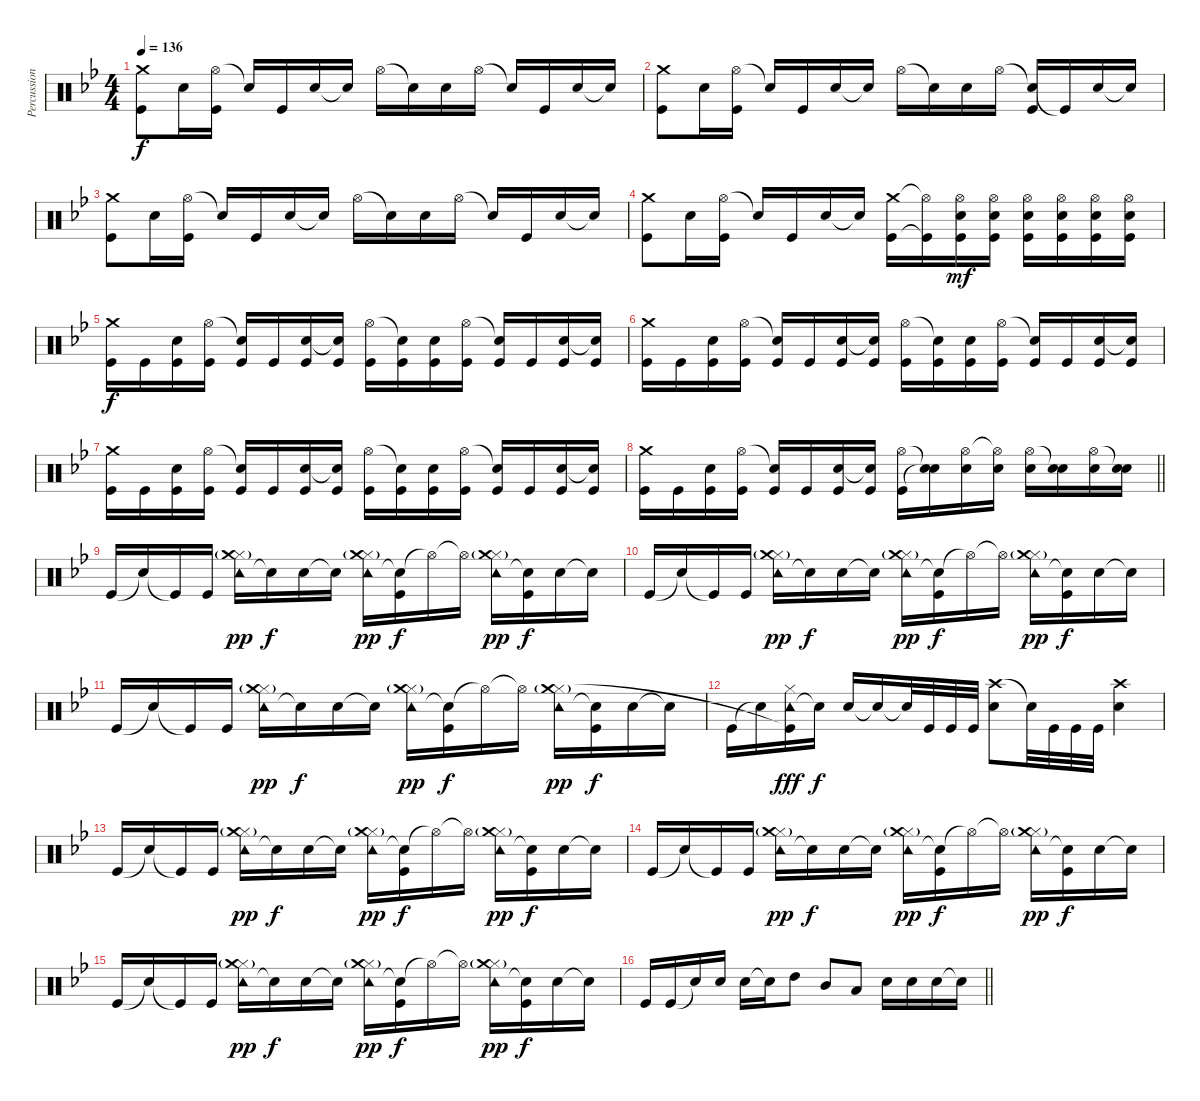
\track ("Percussions" "Percussion") {instrument percussion}
\staff {score}
\articulation defaults
\ts (4 4)
\tempo 136
\clef neutral
\ks bb
("Crash medium (hit)" "Kick (hit)").8{dy f} "Electric Snare (hit)".16 ("Hi-Hat (open)" "Kick (hit)").16 "Snare (hit)"{t}.16 "Kick (hit)".16 "Electric Snare (hit)".16 "Snare (hit)"{t}.16 "Hi-Hat (open)".16 "Snare (hit)"{t}.16 "Electric Snare (hit)".16 "Hi-Hat (open)".16 "Snare (hit)"{t}.16 "Kick (hit)".16 "Electric Snare (hit)".16 "Snare (hit)"{t}.16 |
("Crash medium (hit)" "Kick (hit)").8 "Electric Snare (hit)".16 ("Hi-Hat (open)" "Kick (hit)").16 "Snare (hit)"{t}.16 "Kick (hit)".16 "Electric Snare (hit)".16 "Snare (hit)"{t}.16 "Hi-Hat (open)".16 "Snare (hit)"{t}.16 "Electric Snare (hit)".16 "Hi-Hat (open)".16 ("Snare (hit)"{t} "Kick (hit)").16 "Kick (hit)"{t}.16 "Electric Snare (hit)".16 "Snare (hit)"{t}.16 |
("Crash medium (hit)" "Kick (hit)").8 "Electric Snare (hit)".16 ("Hi-Hat (open)" "Kick (hit)").16 "Snare (hit)"{t}.16 "Kick (hit)".16 "Electric Snare (hit)".16 "Snare (hit)"{t}.16 "Hi-Hat (open)".16 "Snare (hit)"{t}.16 "Electric Snare (hit)".16 "Hi-Hat (open)".16 "Snare (hit)"{t}.16 "Kick (hit)".16 "Electric Snare (hit)".16 "Snare (hit)"{t}.16 |
("Crash medium (hit)" "Kick (hit)").8 "Electric Snare (hit)".16 ("Hi-Hat (open)" "Kick (hit)").16 "Snare (hit)"{t}.16 "Kick (hit)".16 "Electric Snare (hit)".16 "Snare (hit)"{t}.16 ("Crash medium (hit)" "Kick (hit)").16 ("Hi-Hat (open)"{t} "Kick (hit)"{t}).16 ("Hi-Hat (open)" "Electric Snare (hit)" "Kick (hit)").16{dy mf} ("Hi-Hat (open)" "Electric Snare (hit)" "Kick (hit)").16 ("Hi-Hat (open)" "Electric Snare (hit)" "Kick (hit)").16 ("Hi-Hat (open)" "Electric Snare (hit)" "Kick (hit)").16 ("Hi-Hat (open)" "Electric Snare (hit)" "Kick (hit)").16 ("Hi-Hat (open)" "Electric Snare (hit)" "Kick (hit)").16 |
("Crash medium (hit)" "Kick (hit)").16{dy f} "Kick (hit)".16 ("Electric Snare (hit)" "Kick (hit)").16 ("Hi-Hat (open)" "Kick (hit)").16 ("Snare (hit)"{t} "Kick (hit)").16 "Kick (hit)".16 ("Electric Snare (hit)" "Kick (hit)").16 ("Snare (hit)"{t} "Kick (hit)").16 ("Hi-Hat (open)" "Kick (hit)").16 ("Snare (hit)"{t} "Kick (hit)").16 ("Electric Snare (hit)" "Kick (hit)").16 ("Hi-Hat (open)" "Kick (hit)").16 ("Snare (hit)"{t} "Kick (hit)").16 "Kick (hit)".16 ("Electric Snare (hit)" "Kick (hit)").16 ("Snare (hit)"{t} "Kick (hit)").16 |
("Crash medium (hit)" "Kick (hit)").16 "Kick (hit)".16 ("Electric Snare (hit)" "Kick (hit)").16 ("Hi-Hat (open)" "Kick (hit)").16 ("Snare (hit)"{t} "Kick (hit)").16 "Kick (hit)".16 ("Electric Snare (hit)" "Kick (hit)").16 ("Snare (hit)"{t} "Kick (hit)").16 ("Hi-Hat (open)" "Kick (hit)").16 ("Snare (hit)"{t} "Kick (hit)").16 ("Electric Snare (hit)" "Kick (hit)").16 ("Hi-Hat (open)" "Kick (hit)").16 ("Snare (hit)"{t} "Kick (hit)").16 "Kick (hit)".16 ("Electric Snare (hit)" "Kick (hit)").16 ("Snare (hit)"{t} "Kick (hit)").16 |
("Crash medium (hit)" "Kick (hit)").16 "Kick (hit)".16 ("Electric Snare (hit)" "Kick (hit)").16 ("Hi-Hat (open)" "Kick (hit)").16 ("Snare (hit)"{t} "Kick (hit)").16 "Kick (hit)".16 ("Electric Snare (hit)" "Kick (hit)").16 ("Snare (hit)"{t} "Kick (hit)").16 ("Hi-Hat (open)" "Kick (hit)").16 ("Snare (hit)"{t} "Kick (hit)").16 ("Electric Snare (hit)" "Kick (hit)").16 ("Hi-Hat (open)" "Kick (hit)").16 ("Snare (hit)"{t} "Kick (hit)").16 "Kick (hit)".16 ("Electric Snare (hit)" "Kick (hit)").16 ("Snare (hit)"{t} "Kick (hit)").16 |
\barLineRight lightlight
("Crash medium (hit)" "Kick (hit)").16 "Kick (hit)".16 ("Electric Snare (hit)" "Kick (hit)").16 ("Hi-Hat (open)" "Kick (hit)").16 ("Snare (hit)"{t} "Kick (hit)").16 "Kick (hit)".16 ("Electric Snare (hit)" "Kick (hit)").16 ("Snare (hit)"{t} "Kick (hit)").16 ("Hi-Hat (open)" "Kick (hit)").16 ("Snare (hit)"{t} "Snare (hit)"{t}).16 ("Hi-Hat (open)" "Electric Snare (hit)").16 ("Hi-Hat (open)"{t} "Electric Snare (hit)").16 ("Hi-Hat (open)" "Electric Snare (hit)").16 ("Snare (hit)"{t} "Electric Snare (hit)").16 ("Hi-Hat (open)" "Electric Snare (hit)").16 ("Snare (hit)"{t} "Electric Snare (hit)").16 |
"Kick (hit)".16 "Snare (hit)"{t}.16 "Kick (hit)"{t}.16 "Kick (hit)".16 ("Tambourine (hit)" "Hi-Hat (closed)" "Crash medium (hit)"{g}).16{dy pp} "Snare (hit)"{t}.16{dy f} "Electric Snare (hit)".16 "Snare (hit)"{t}.16 ("Tambourine (hit)" "Hi-Hat (closed)" "Crash medium (hit)"{g}).16{dy pp} ("Snare (hit)"{t} "Kick (hit)").16{dy f} "Hi-Hat (open)"{t}.16 "Hi-Hat (open)"{t}.16 ("Tambourine (hit)" "Hi-Hat (closed)" "Crash medium (hit)"{g}).16{dy pp} ("Snare (hit)"{t} "Kick (hit)").16{dy f} "Electric Snare (hit)".16 "Snare (hit)"{t}.16 |
"Kick (hit)".16 "Snare (hit)"{t}.16 "Kick (hit)"{t}.16 "Kick (hit)".16 ("Tambourine (hit)" "Hi-Hat (closed)" "Crash medium (hit)"{g}).16{dy pp} "Snare (hit)"{t}.16{dy f} "Electric Snare (hit)".16 "Snare (hit)"{t}.16 ("Tambourine (hit)" "Hi-Hat (closed)" "Crash medium (hit)"{g}).16{dy pp} ("Snare (hit)"{t} "Kick (hit)").16{dy f} "Hi-Hat (open)"{t}.16 "Hi-Hat (open)"{t}.16 ("Tambourine (hit)" "Hi-Hat (closed)" "Crash medium (hit)"{g}).16{dy pp} ("Snare (hit)"{t} "Kick (hit)").16{dy f} "Electric Snare (hit)".16 "Snare (hit)"{t}.16 |
"Kick (hit)".16 "Snare (hit)"{t}.16 "Kick (hit)"{t}.16 "Kick (hit)".16 ("Tambourine (hit)" "Hi-Hat (closed)" "Crash medium (hit)"{g}).16{dy pp} "Snare (hit)"{t}.16{dy f} "Electric Snare (hit)".16 "Snare (hit)"{t}.16 ("Tambourine (hit)" "Hi-Hat (closed)" "Crash medium (hit)"{g}).16{dy pp} ("Snare (hit)"{t} "Kick (hit)").16{dy f} "Hi-Hat (open)"{t}.16 "Hi-Hat (open)"{t}.16 ("Tambourine (hit)" "Hi-Hat (closed)" "Crash medium (hit)"{g}).16{dy pp} ("Snare (hit)"{t} "Kick (hit)").16{dy f} "Electric Snare (hit)".16 "Snare (hit)"{t}.16 |
"Kick (hit)".16 "Snare (hit)"{t}.16 ("Tambourine (hit)" "Hi-Hat (closed)" "Kick (hit)"{t}).16{dy fff} "Snare (hit)"{t}.16{dy f} "Electric Snare (hit)".16 "Snare (hit)"{t}.16 "Snare (hit)"{t}.32 "Kick (hit)".32 "Kick (hit)".32 "Kick (hit)".32 ("Crash high (hit)" "Electric Snare (hit)").8 "Snare (hit)"{t}.32 "Kick (hit)".32 "Kick (hit)".32 "Kick (hit)".32 ("Crash high (hit)" "Electric Snare (hit)").4 |
"Kick (hit)".16 "Snare (hit)"{t}.16 "Kick (hit)"{t}.16 "Kick (hit)".16 ("Tambourine (hit)" "Hi-Hat (closed)" "Crash medium (hit)"{g}).16{dy pp} "Snare (hit)"{t}.16{dy f} "Electric Snare (hit)".16 "Snare (hit)"{t}.16 ("Tambourine (hit)" "Hi-Hat (closed)" "Crash medium (hit)"{g}).16{dy pp} ("Snare (hit)"{t} "Kick (hit)").16{dy f} "Hi-Hat (open)"{t}.16 "Hi-Hat (open)"{t}.16 ("Tambourine (hit)" "Hi-Hat (closed)" "Crash medium (hit)"{g}).16{dy pp} ("Snare (hit)"{t} "Kick (hit)").16{dy f} "Electric Snare (hit)".16 "Snare (hit)"{t}.16 |
"Kick (hit)".16 "Snare (hit)"{t}.16 "Kick (hit)"{t}.16 "Kick (hit)".16 ("Tambourine (hit)" "Hi-Hat (closed)" "Crash medium (hit)"{g}).16{dy pp} "Snare (hit)"{t}.16{dy f} "Electric Snare (hit)".16 "Snare (hit)"{t}.16 ("Tambourine (hit)" "Hi-Hat (closed)" "Crash medium (hit)"{g}).16{dy pp} ("Snare (hit)"{t} "Kick (hit)").16{dy f} "Hi-Hat (open)"{t}.16 "Hi-Hat (open)"{t}.16 ("Tambourine (hit)" "Hi-Hat (closed)" "Crash medium (hit)"{g}).16{dy pp} ("Snare (hit)"{t} "Kick (hit)").16{dy f} "Electric Snare (hit)".16 "Snare (hit)"{t}.16 |
"Kick (hit)".16 "Snare (hit)"{t}.16 "Kick (hit)"{t}.16 "Kick (hit)".16 ("Tambourine (hit)" "Hi-Hat (closed)" "Crash medium (hit)"{g}).16{dy pp} "Snare (hit)"{t}.16{dy f} "Electric Snare (hit)".16 "Snare (hit)"{t}.16 ("Tambourine (hit)" "Hi-Hat (closed)" "Crash medium (hit)"{g}).16{dy pp} ("Snare (hit)"{t} "Kick (hit)").16{dy f} "Hi-Hat (open)"{t}.16 "Hi-Hat (open)"{t}.16 ("Tambourine (hit)" "Hi-Hat (closed)" "Crash medium (hit)"{g}).16{dy pp} ("Snare (hit)"{t} "Kick (hit)").16{dy f} "Electric Snare (hit)".16 "Snare (hit)"{t}.16 |
\barLineRight lightlight "Kick (hit)".16 "Kick (hit)".16 "Snare (hit)"{t}.16 "Electric Snare (hit)".16 "Electric Snare (hit)".16 "Snare (hit)"{t}.16 "High Tom (hit)".8 "Mid Tom (hit)".8 "Low Tom (hit)".8 "Electric Snare (hit)".16 "Electric Snare (hit)".16 "Electric Snare (hit)".16 "Snare (hit)"{t}.16
